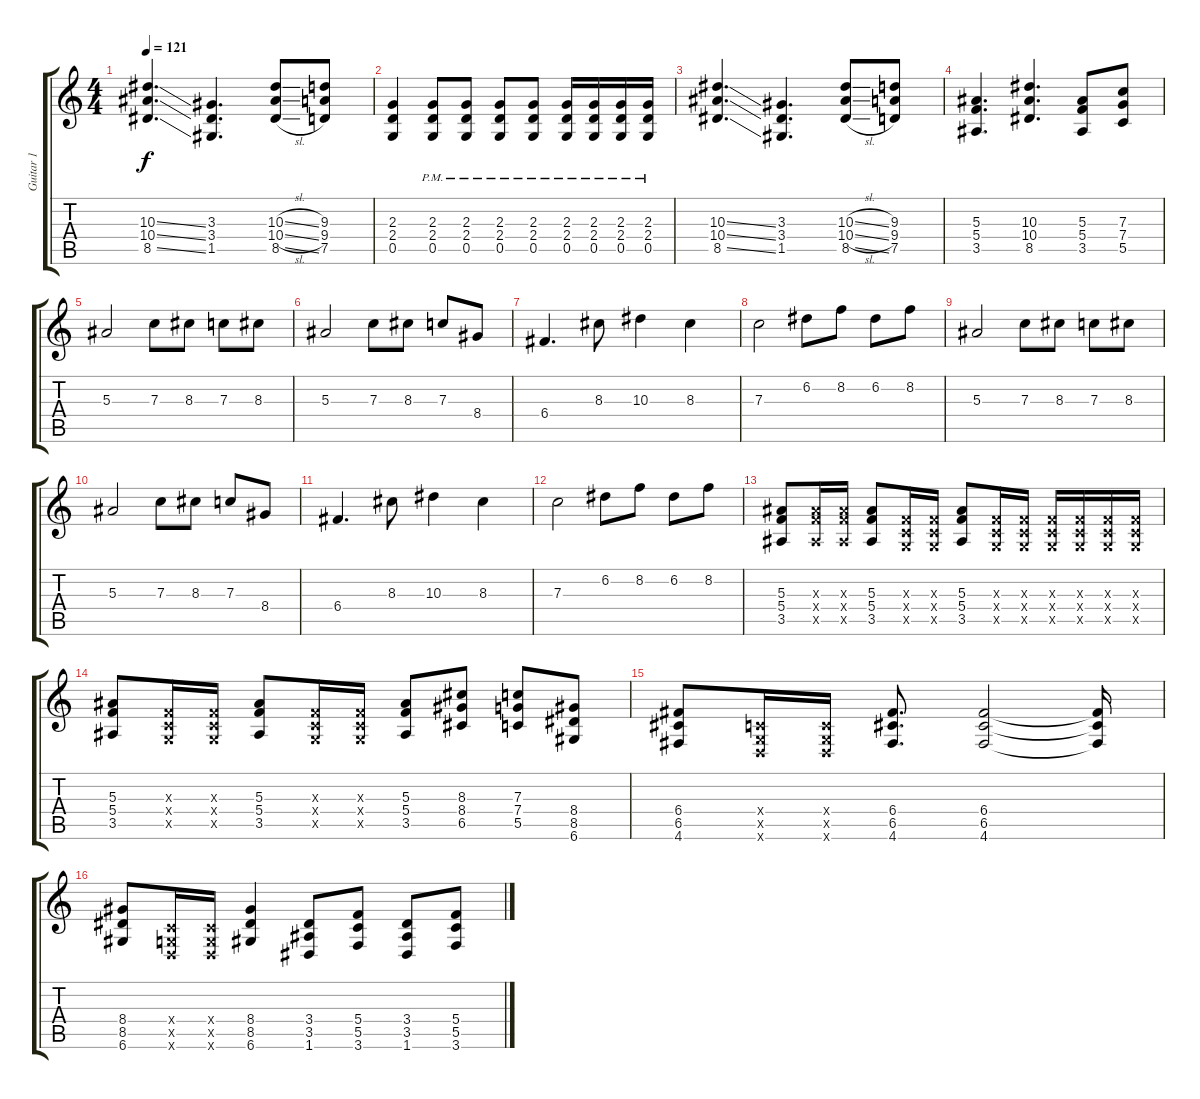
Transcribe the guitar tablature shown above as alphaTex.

\track ("Guitar 1" "Guitar 1") {instrument distortionguitar}
\staff {score tabs}
\tuning (D4 A3 F3 C3 G2 D2) {hide}
\ts (4 4)
\tempo 121
\clef g2
\ks c
(10.3{ss} 10.4{ss} 8.5{ss}).4{d dy f} (3.3 3.4 1.5).4{d} (10.3{sl} 10.4{sl} 8.5{sl}).8 (9.3 9.4 7.5).8 |
(2.3 2.4 0.5).4 (2.3{pm} 2.4{pm} 0.5{pm}).8 (2.3{pm} 2.4{pm} 0.5{pm}).8 (2.3{pm} 2.4{pm} 0.5{pm}).8 (2.3{pm} 2.4{pm} 0.5{pm}).8 (2.3{pm} 2.4{pm} 0.5{pm}).16 (2.3{pm} 2.4{pm} 0.5{pm}).16 (2.3{pm} 2.4{pm} 0.5{pm}).16 (2.3{pm} 2.4{pm} 0.5{pm}).16 |
(10.3{ss} 10.4{ss} 8.5{ss}).4{d} (3.3 3.4 1.5).4{d} (10.3{sl} 10.4{sl} 8.5{sl}).8 (9.3 9.4 7.5).8 |
(5.3 5.4 3.5).4{d} (10.3 10.4 8.5).4{d} (5.3 5.4 3.5).8 (7.3 7.4 5.5).8 |
5.3.2 7.3.8 8.3.8 7.3.8 8.3.8 |
5.3.2 7.3.8 8.3.8 7.3.8 8.4.8 |
6.4.4{d} 8.3.8 10.3.4 8.3.4 |
7.3.2 6.2.8 8.2.8 6.2.8 8.2.8 |
5.3.2 7.3.8 8.3.8 7.3.8 8.3.8 |
5.3.2 7.3.8 8.3.8 7.3.8 8.4.8 |
6.4.4{d} 8.3.8 10.3.4 8.3.4 |
7.3.2 6.2.8 8.2.8 6.2.8 8.2.8 |
(5.3 5.4 3.5).8 (5.3{x} 5.4{x} 3.5{x}).16 (5.3{x} 5.4{x} 3.5{x}).16 (5.3 5.4 3.5).8 (0.3{x} 0.4{x} 0.5{x}).16 (0.3{x} 0.4{x} 0.5{x}).16 (5.3 5.4 3.5).8 (0.3{x} 0.4{x} 0.5{x}).16 (0.3{x} 0.4{x} 0.5{x}).16 (0.3{x} 0.4{x} 0.5{x}).16 (0.3{x} 0.4{x} 0.5{x}).16 (0.3{x} 0.4{x} 0.5{x}).16 (0.3{x} 0.4{x} 0.5{x}).16 |
(5.3 5.4 3.5).8 (0.3{x} 0.4{x} 0.5{x}).16 (0.3{x} 0.4{x} 0.5{x}).16 (5.3 5.4 3.5).8 (0.3{x} 0.4{x} 0.5{x}).16 (0.3{x} 0.4{x} 0.5{x}).16 (5.3 5.4 3.5).8 (8.3 8.4 6.5).8 (7.3 7.4 5.5).8 (8.4 8.5 6.6).8 |
(6.4 6.5 4.6).8 (0.4{x} 0.5{x} 0.6{x}).16 (0.4{x} 0.5{x} 0.6{x}).16 (6.4 6.5 4.6).8{d} (6.4 6.5 4.6).2 (6.4{t} 6.5{t} 4.6{t}).16 |
(8.4 8.5 6.6).8 (0.4{x} 0.5{x} 0.6{x}).16 (0.4{x} 0.5{x} 0.6{x}).16 (8.4 8.5 6.6).4 (3.4 3.5 1.6).8 (5.4 5.5 3.6).8 (3.4 3.5 1.6).8 (5.4 5.5 3.6).8
